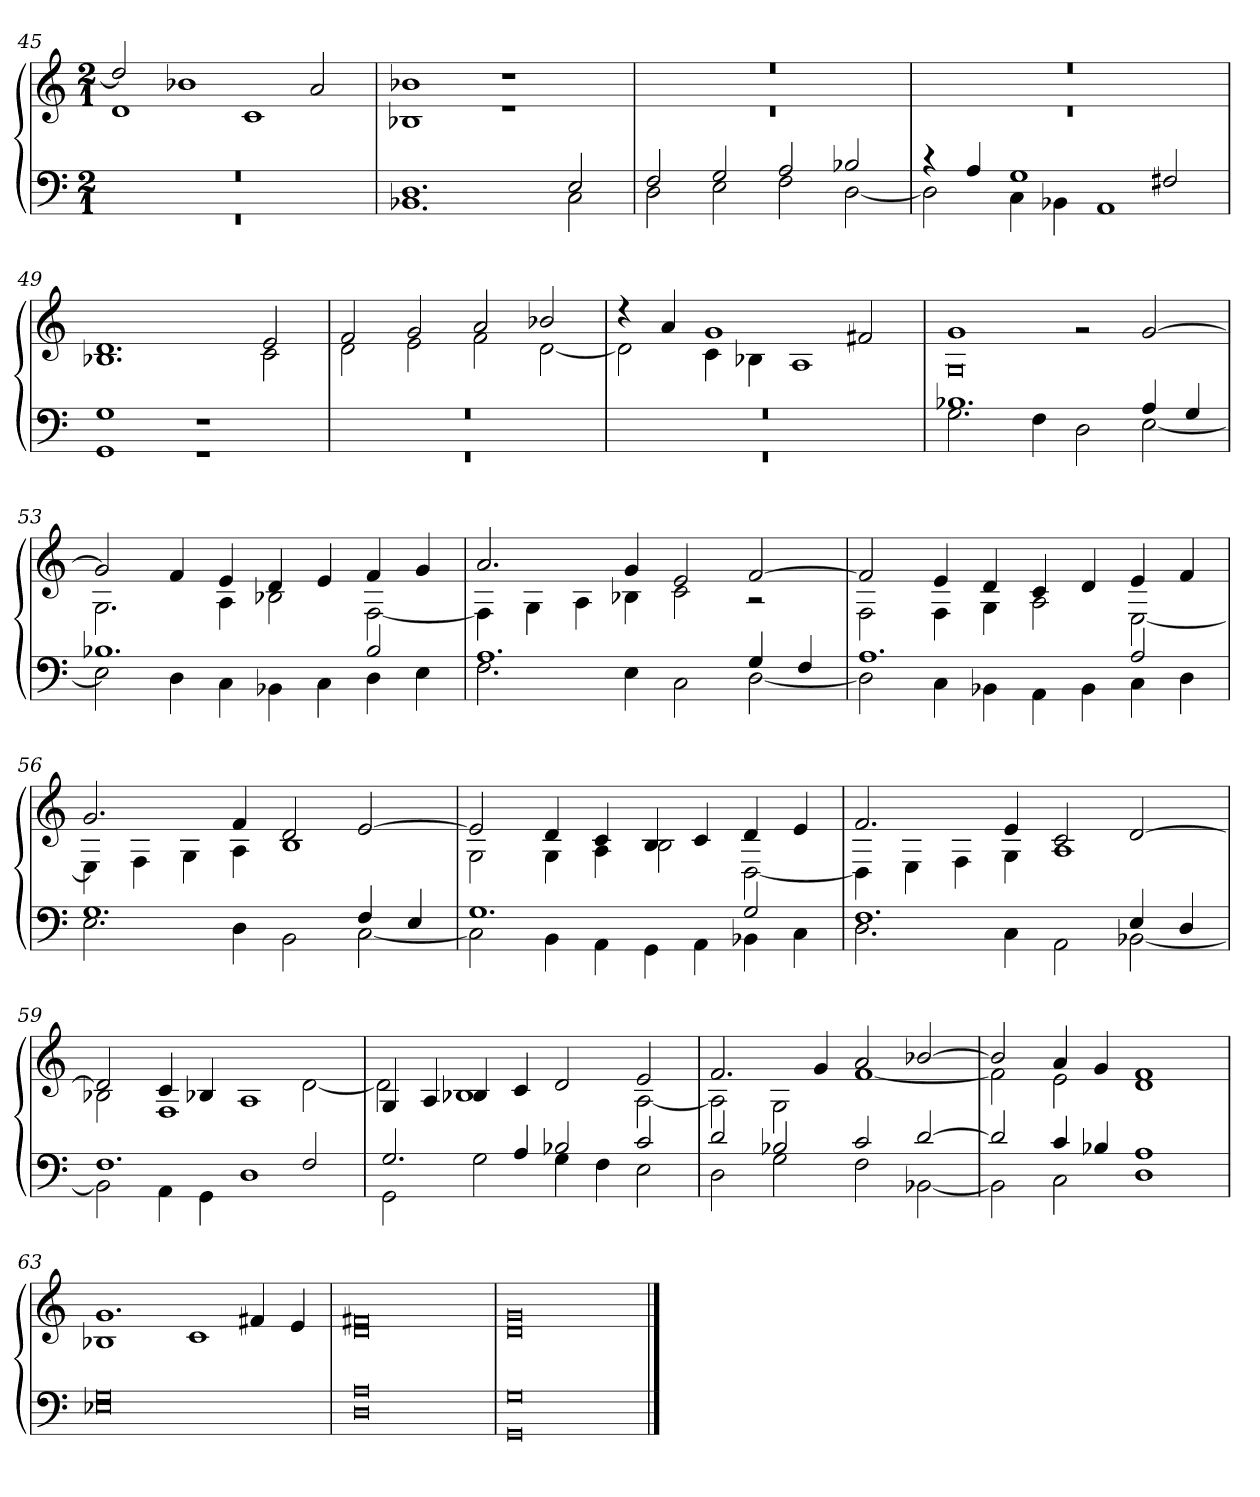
**kern	**kern
*part1	*part1
*staff2	*staff1
*clefF4	*clefG2
*k[]	*k[]
*M2/1	*M2/1
=45	=45
*^	*^
0r	0rGG	2dd]	1d
.	.	1b-X	.
.	.	.	1c
.	.	2a	.
=46	=46	=46	=46
1.D	1.BB-X	1b-X	1B-X
.	.	1r	1re
2E	2C	.	.
=47	=47	=47	=47
2F	2D	0r	0re
2G	2E	.	.
2A	2F	.	.
2B-X	[2D	.	.
=48	=48	=48	=48
4rc	2D]	0r	0re
4A	.	.	.
1G	4C	.	.
.	4BB-X	.	.
.	1AA	.	.
2F#X	.	.	.
=49	=49	=49	=49
1G	1GG	1.d	1.B-X
1r	1rGG	.	.
.	.	2e	2c
=50	=50	=50	=50
0r	0rGG	2f	2d
.	.	2g	2e
.	.	2a	2f
.	.	2b-X	[2d
=51	=51	=51	=51
0r	0rGG	4r	2d]
.	.	4a	.
.	.	1g	4c
.	.	.	4B-X
.	.	.	1A
.	.	2f#X	.
=52	=52	=52	=52
1.B-X	2.G	1g	0G
.	4F	.	.
.	2D	2rg	.
4A	[2E	[2g	.
4G	.	.	.
=53	=53	=53	=53
1.B-X	2E]	2g]	2.G
.	4D	4f	.
.	4C	4e	4A
.	4BB-X	4d	2B-X
.	4C	4e	.
2B-	4D	4f	[2F
.	4E	4g	.
=54	=54	=54	=54
1.A	2.F	2.a	4F]
.	.	.	4G
.	.	.	4A
.	4E	4g	4B-X
.	2C	2e	2c
4G	[2D	[2f	2rA
4F	.	.	.
=55	=55	=55	=55
1.A	2D]	2f]	2F
.	4C	4e	4F
.	4BB-X	4d	4G
.	4AA	4c	2A
.	4BB-	4d	.
2A	4C	4e	[2E
.	4D	4f	.
=56	=56	=56	=56
1.G	2.E	2.g	4E]
.	.	.	4F
.	.	.	4G
.	4D	4f	4A
.	2BB	2d	1B
4F	[2C	[2e	.
4E	.	.	.
=57	=57	=57	=57
1.G	2C]	2e]	2G
.	4BB	4d	4G
.	4AA	4c	4A
.	4GG	4B	2B
.	4AA	4c	.
2G	4BB-X	4d	[2D
.	4C	4e	.
=58	=58	=58	=58
1.F	2.D	2.f	4D]
.	.	.	4E
.	.	.	4F
.	4C	4e	4G
.	2AA	2c	1A
4E	[2BB-X	[2d	.
4D	.	.	.
=59	=59	=59	=59
1.F	2BB-]	2d]	2B-X
.	4AA	4c	1F
.	4GG	4B-X	.
.	1D	1A	.
2F	.	.	[2d
=60	=60	=60	=60
2.G	2GG	4G	2d]
.	.	4A	.
.	2G	4B-X	1B-X
4A	.	4c	.
2B-X	4G	2d	.
.	4F	.	.
2c	2E	2e	[2A
=61	=61	=61	=61
2d	2D	2.f	2A]
2B-X	2G	.	2G
.	.	4g	.
2c	2F	2a	[1f
[2d	[2BB-X	[2b-X	.
=62	=62	=62	=62
2d]	2BB-]	2b-]	2f]
4c	2C	4a	2e
4B-X	.	4g	.
1A	1D	1f	1d
=63	=63	=63	=63
0G	0E-X	1.g	1B-X
.	.	.	1c
.	.	4f#X	.
.	.	4e	.
=64	=64	=64	=64
0A	0D	0f#X	0d
=65	=65	=65	=65
0G	0GG	0g	0d
*v	*v	*	*
*	*v	*v
==	==
*-	*-
